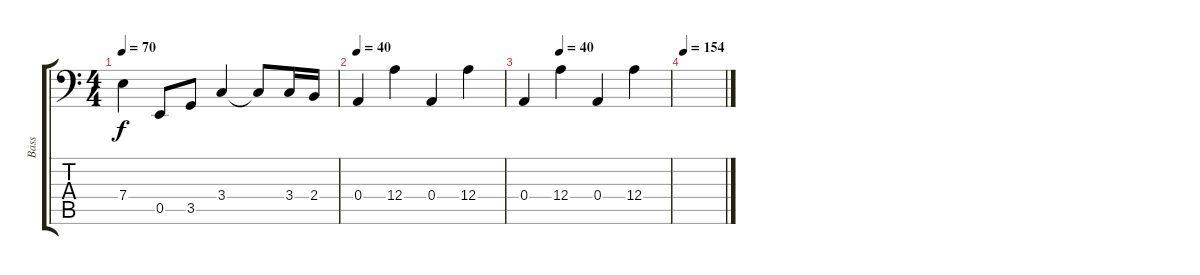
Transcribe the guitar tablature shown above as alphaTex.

\track ("Bass" "Bass") {instrument electricbassfinger}
\staff {score tabs}
\tuning (C3 G2 D2 A1 E1 B0) {hide}
\ts (4 4)
\tempo 70
\clef f4
\ks c
7.4.4{dy f} 0.5.8 3.5.8 3.4.4 3.4{t}.8 3.4.16 2.4.16 |
\tempo 40
0.4.4 12.4.4 0.4.4 12.4.4 |
\tempo (40 0.25)
0.4.4 12.4.4 0.4.4 12.4.4 |
\tempo 154
